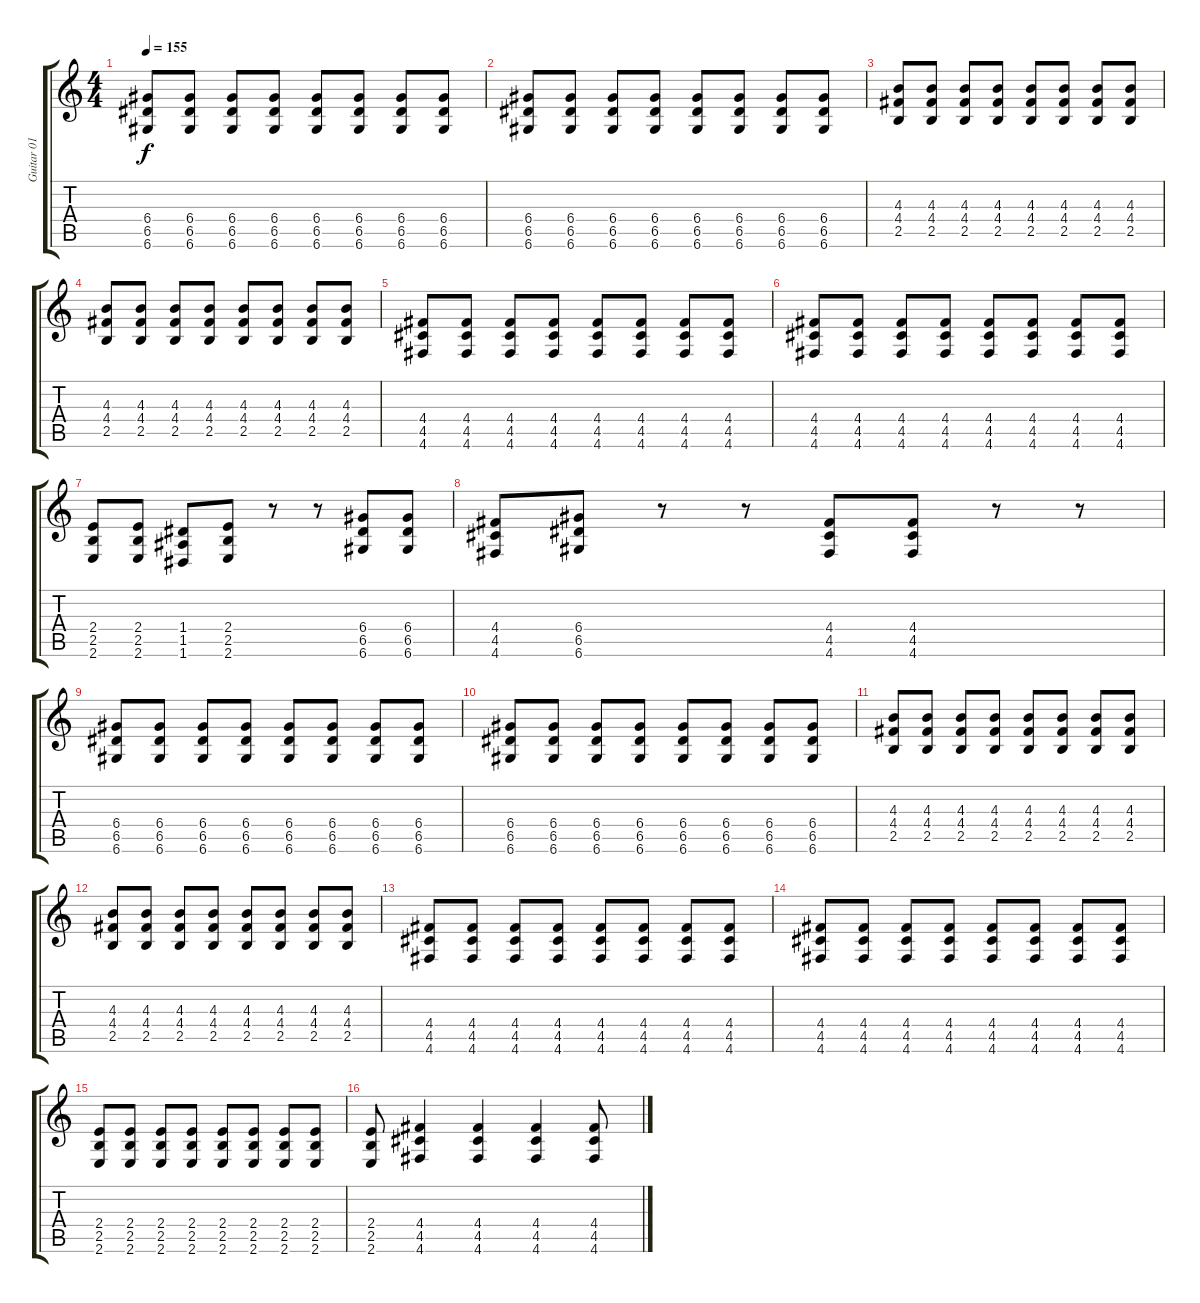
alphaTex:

\track ("Guitar 01" "Guitar 01") {instrument distortionguitar}
\staff {score tabs}
\tuning (E4 B3 G3 D3 A2 D2) {hide}
\ts (4 4)
\tempo 155
\clef g2
\ks c
(6.4 6.5 6.6).8{dy f} (6.4 6.5 6.6).8 (6.4 6.5 6.6).8 (6.4 6.5 6.6).8 (6.4 6.5 6.6).8 (6.4 6.5 6.6).8 (6.4 6.5 6.6).8 (6.4 6.5 6.6).8 |
(6.4 6.5 6.6).8 (6.4 6.5 6.6).8 (6.4 6.5 6.6).8 (6.4 6.5 6.6).8 (6.4 6.5 6.6).8 (6.4 6.5 6.6).8 (6.4 6.5 6.6).8 (6.4 6.5 6.6).8 |
(4.3 4.4 2.5).8 (4.3 4.4 2.5).8 (4.3 4.4 2.5).8 (4.3 4.4 2.5).8 (4.3 4.4 2.5).8 (4.3 4.4 2.5).8 (4.3 4.4 2.5).8 (4.3 4.4 2.5).8 |
(4.3 4.4 2.5).8 (4.3 4.4 2.5).8 (4.3 4.4 2.5).8 (4.3 4.4 2.5).8 (4.3 4.4 2.5).8 (4.3 4.4 2.5).8 (4.3 4.4 2.5).8 (4.3 4.4 2.5).8 |
(4.4 4.5 4.6).8 (4.4 4.5 4.6).8 (4.4 4.5 4.6).8 (4.4 4.5 4.6).8 (4.4 4.5 4.6).8 (4.4 4.5 4.6).8 (4.4 4.5 4.6).8 (4.4 4.5 4.6).8 |
(4.4 4.5 4.6).8 (4.4 4.5 4.6).8 (4.4 4.5 4.6).8 (4.4 4.5 4.6).8 (4.4 4.5 4.6).8 (4.4 4.5 4.6).8 (4.4 4.5 4.6).8 (4.4 4.5 4.6).8 |
(2.4 2.5 2.6).8 (2.4 2.5 2.6).8 (1.4 1.5 1.6).8 (2.4 2.5 2.6).8 r.8 r.8 (6.4 6.5 6.6).8 (6.4 6.5 6.6).8 |
(4.4 4.5 4.6).8 (6.4 6.5 6.6).8 r.8 r.8 (4.4 4.5 4.6).8 (4.4 4.5 4.6).8 r.8 r.8 |
(6.4 6.5 6.6).8 (6.4 6.5 6.6).8 (6.4 6.5 6.6).8 (6.4 6.5 6.6).8 (6.4 6.5 6.6).8 (6.4 6.5 6.6).8 (6.4 6.5 6.6).8 (6.4 6.5 6.6).8 |
(6.4 6.5 6.6).8 (6.4 6.5 6.6).8 (6.4 6.5 6.6).8 (6.4 6.5 6.6).8 (6.4 6.5 6.6).8 (6.4 6.5 6.6).8 (6.4 6.5 6.6).8 (6.4 6.5 6.6).8 |
(4.3 4.4 2.5).8 (4.3 4.4 2.5).8 (4.3 4.4 2.5).8 (4.3 4.4 2.5).8 (4.3 4.4 2.5).8 (4.3 4.4 2.5).8 (4.3 4.4 2.5).8 (4.3 4.4 2.5).8 |
(4.3 4.4 2.5).8 (4.3 4.4 2.5).8 (4.3 4.4 2.5).8 (4.3 4.4 2.5).8 (4.3 4.4 2.5).8 (4.3 4.4 2.5).8 (4.3 4.4 2.5).8 (4.3 4.4 2.5).8 |
(4.4 4.5 4.6).8 (4.4 4.5 4.6).8 (4.4 4.5 4.6).8 (4.4 4.5 4.6).8 (4.4 4.5 4.6).8 (4.4 4.5 4.6).8 (4.4 4.5 4.6).8 (4.4 4.5 4.6).8 |
(4.4 4.5 4.6).8 (4.4 4.5 4.6).8 (4.4 4.5 4.6).8 (4.4 4.5 4.6).8 (4.4 4.5 4.6).8 (4.4 4.5 4.6).8 (4.4 4.5 4.6).8 (4.4 4.5 4.6).8 |
(2.4 2.5 2.6).8 (2.4 2.5 2.6).8 (2.4 2.5 2.6).8 (2.4 2.5 2.6).8 (2.4 2.5 2.6).8 (2.4 2.5 2.6).8 (2.4 2.5 2.6).8 (2.4 2.5 2.6).8 |
(2.4 2.5 2.6).8 (4.4 4.5 4.6).4 (4.4 4.5 4.6).4 (4.4 4.5 4.6).4 (4.4 4.5 4.6).8
